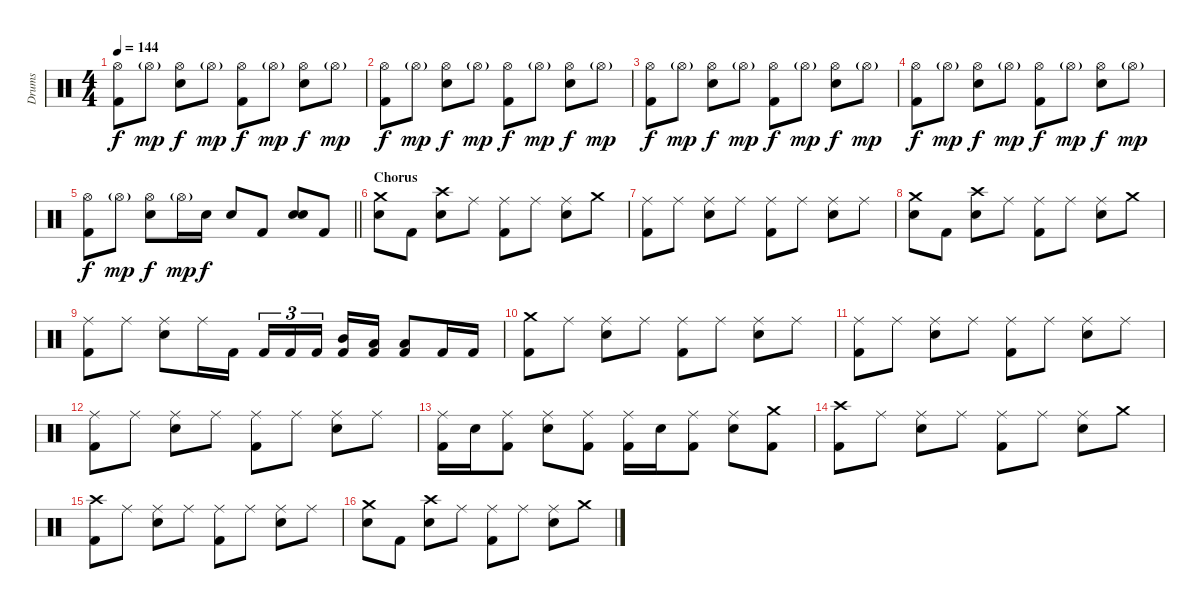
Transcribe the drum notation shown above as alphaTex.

\track ("Drums" "Drums") {instrument percussion}
\staff {score}
\articulation defaults
\ts (4 4)
\tempo 144
\clef neutral
\ks c
("Hi-Hat (open)" "Kick (hit) 2").8{dy f} "Hi-Hat (open)"{g}.8{dy mp} ("Hi-Hat (open)" "Snare (hit) 2").8{dy f} "Hi-Hat (open)"{g}.8{dy mp} ("Hi-Hat (open)" "Kick (hit) 2").8{dy f} "Hi-Hat (open)"{g}.8{dy mp} ("Hi-Hat (open)" "Snare (hit) 2").8{dy f} "Hi-Hat (open)"{g}.8{dy mp} |
("Hi-Hat (open)" "Kick (hit) 2").8{dy f} "Hi-Hat (open)"{g}.8{dy mp} ("Hi-Hat (open)" "Snare (hit) 2").8{dy f} "Hi-Hat (open)"{g}.8{dy mp} ("Hi-Hat (open)" "Kick (hit) 2").8{dy f} "Hi-Hat (open)"{g}.8{dy mp} ("Hi-Hat (open)" "Snare (hit) 2").8{dy f} "Hi-Hat (open)"{g}.8{dy mp} |
("Hi-Hat (open)" "Kick (hit) 2").8{dy f} "Hi-Hat (open)"{g}.8{dy mp} ("Hi-Hat (open)" "Snare (hit) 2").8{dy f} "Hi-Hat (open)"{g}.8{dy mp} ("Hi-Hat (open)" "Kick (hit) 2").8{dy f} "Hi-Hat (open)"{g}.8{dy mp} ("Hi-Hat (open)" "Snare (hit) 2").8{dy f} "Hi-Hat (open)"{g}.8{dy mp} |
("Hi-Hat (open)" "Kick (hit) 2").8{dy f} "Hi-Hat (open)"{g}.8{dy mp} ("Hi-Hat (open)" "Snare (hit) 2").8{dy f} "Hi-Hat (open)"{g}.8{dy mp} ("Hi-Hat (open)" "Kick (hit) 2").8{dy f} "Hi-Hat (open)"{g}.8{dy mp} ("Hi-Hat (open)" "Snare (hit) 2").8{dy f} "Hi-Hat (open)"{g}.8{dy mp} |
\barLineRight lightlight
("Hi-Hat (open)" "Kick (hit) 2").8{dy f} "Hi-Hat (open)"{g}.8{dy mp} ("Hi-Hat (open)" "Snare (hit) 2").8{dy f} "Hi-Hat (open)"{g}.16{dy mp} "Snare (hit) 2".16{dy f} "Snare (hit) 2".8 "Kick (hit) 2".8 ("Snare (hit) 2" "Snare (hit) 2").8{bd 240} "Kick (hit) 2".8 |
\section ("" "Chorus")
("Crash medium (hit)" "Snare (hit) 2").8 "Kick (hit) 2".8 ("Crash high (hit)" "Snare (hit) 2").8 "Ride (middle)".8 ("Ride (middle)" "Kick (hit) 2").8 "Ride (middle)".8 ("Ride (middle)" "Snare (hit) 2").8 "Crash medium (hit)".8 |
("Ride (middle)" "Kick (hit) 2").8 "Ride (middle)".8 ("Ride (middle)" "Snare (hit) 2").8 "Ride (middle)".8 ("Ride (middle)" "Kick (hit) 2").8 "Ride (middle)".8 ("Ride (middle)" "Snare (hit) 2").8 "Ride (middle)".8 |
("Crash medium (hit)" "Snare (hit) 2").8 "Kick (hit) 2".8 ("Crash high (hit)" "Snare (hit) 2").8 "Ride (middle)".8 ("Ride (middle)" "Kick (hit) 2").8 "Ride (middle)".8 ("Ride (middle)" "Snare (hit) 2").8 "Crash medium (hit)".8 |
("Ride (middle)" "Kick (hit) 2").8 "Ride (middle)".8 ("Ride (middle)" "Snare (hit) 2").8 "Ride (middle)".16 "Kick (hit) 2".16 "Kick (hit) 2".16{tu (3 2)} "Kick (hit) 2".16{tu (3 2)} "Kick (hit) 2".16{tu (3 2) beam splitsecondary} ("Mid Tom (hit)" "Kick (hit) 2").16 ("Low Tom (hit)" "Kick (hit) 2").16 ("Low Tom (hit)" "Kick (hit) 2").8 "Kick (hit) 2".16 "Kick (hit) 2".16 |
("Crash medium (hit)" "Kick (hit) 2").8 "Ride (middle)".8 ("Ride (middle)" "Snare (hit) 2").8 "Ride (middle)".8 ("Ride (middle)" "Kick (hit) 2").8 "Ride (middle)".8 ("Ride (middle)" "Snare (hit) 2").8 "Ride (middle)".8 |
("Ride (middle)" "Kick (hit) 2").8 "Ride (middle)".8 ("Ride (middle)" "Snare (hit) 2").8 "Ride (middle)".8 ("Ride (middle)" "Kick (hit) 2").8 "Ride (middle)".8 ("Ride (middle)" "Snare (hit) 2").8 "Ride (middle)".8 |
("Ride (middle)" "Kick (hit) 2").8 "Ride (middle)".8 ("Ride (middle)" "Snare (hit) 2").8 "Ride (middle)".8 ("Ride (middle)" "Kick (hit) 2").8 "Ride (middle)".8 ("Ride (middle)" "Snare (hit) 2").8 "Ride (middle)".8 |
("Ride (middle)" "Kick (hit) 2").16 "Snare (hit) 2".16 ("Ride (middle)" "Kick (hit) 2").8 ("Ride (middle)" "Snare (hit) 2").8 ("Ride (middle)" "Kick (hit) 2").8 ("Ride (middle)" "Kick (hit) 2").16 "Snare (hit) 2".16 ("Ride (middle)" "Kick (hit) 2").8 ("Ride (middle)" "Snare (hit) 2").8 ("Crash medium (hit)" "Kick (hit) 2").8 |
("Crash high (hit)" "Kick (hit) 2").8 "Ride (middle)".8 ("Ride (middle)" "Snare (hit) 2").8 "Ride (middle)".8 ("Ride (middle)" "Kick (hit) 2").8 "Ride (middle)".8 ("Ride (middle)" "Snare (hit) 2").8 "Crash medium (hit)".8 |
("Crash high (hit)" "Kick (hit) 2").8 "Ride (middle)".8 ("Ride (middle)" "Snare (hit) 2").8 "Ride (middle)".8 ("Ride (middle)" "Kick (hit) 2").8 "Ride (middle)".8 ("Ride (middle)" "Snare (hit) 2").8 "Ride (middle)".8 |
("Crash medium (hit)" "Snare (hit) 2").8 "Kick (hit) 2".8 ("Crash high (hit)" "Snare (hit) 2").8 "Ride (middle)".8 ("Ride (middle)" "Kick (hit) 2").8 "Ride (middle)".8 ("Ride (middle)" "Snare (hit) 2").8 "Crash medium (hit)".8
